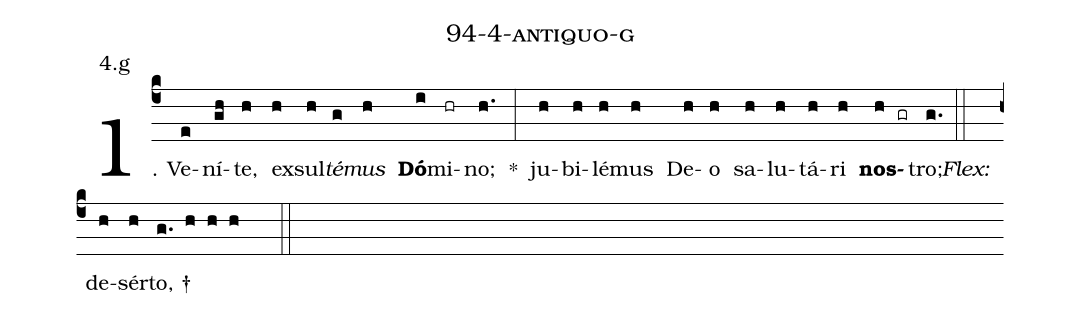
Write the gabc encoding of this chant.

name: 94-4-antiquo-g;
annotation: 4.g;
%%
(c4)1. Ve(e)ní(gh)te,(h) ex(h)sul(h)<i>té</i>(g)<i>mus</i>(h) <b>Dó</b>(i)mi(hr)no;(h.) *(:) ju(h)bi(h)lé(h)mus(h) De(h)o(h) sa(h)lu(h)tá(h)ri(h) <b>nos</b>(h gr)tro;(g.) (::)
<i>Flex:</i>()  de(h)sér(h)to, †(g. h h h  ::)
